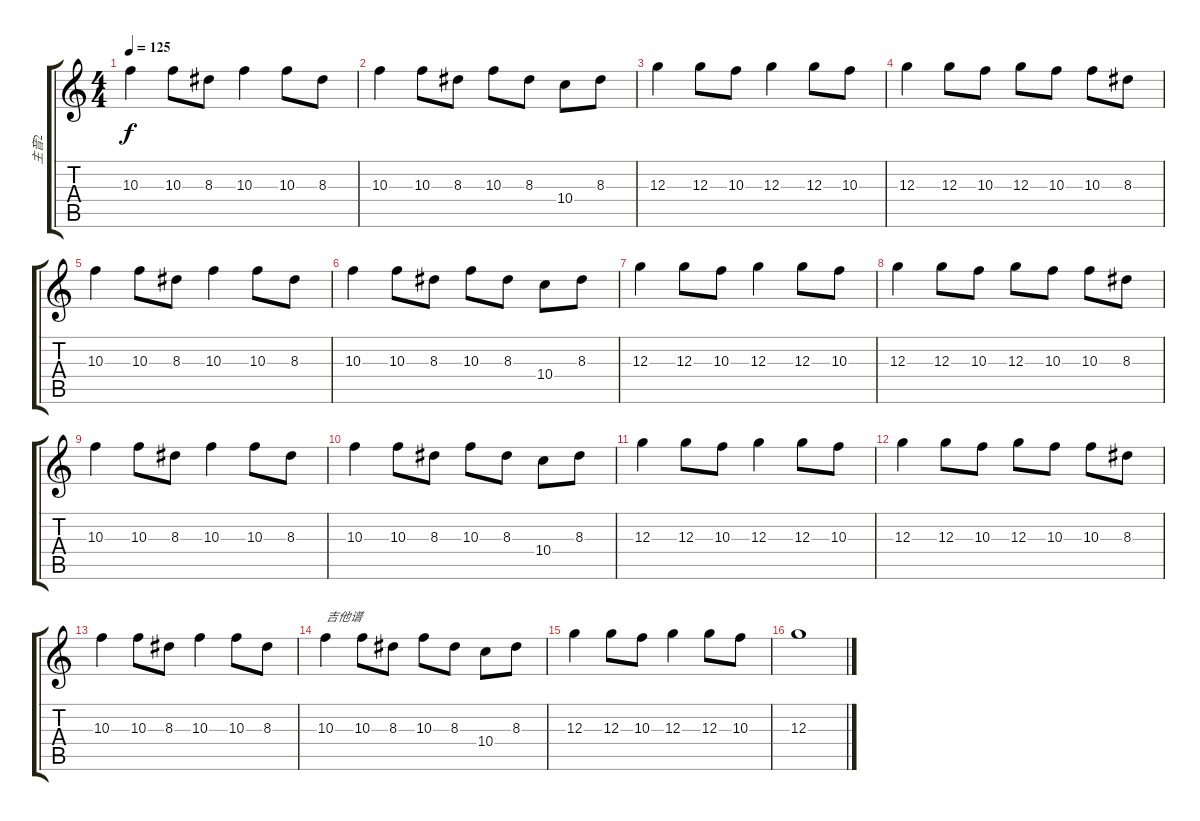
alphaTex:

\track ("主音2" "主音2") {instrument acousticguitarsteel}
\staff {score tabs}
\tuning (E4 B3 G3 D3 A2 E2) {hide}
\ts (4 4)
\tempo 125
\clef g2
\ks c
10.3.4{dy f} 10.3.8 8.3.8 10.3.4 10.3.8 8.3.8 |
10.3.4 10.3.8 8.3.8 10.3.8 8.3.8 10.4.8 8.3.8 |
12.3.4 12.3.8 10.3.8 12.3.4 12.3.8 10.3.8 |
12.3.4 12.3.8 10.3.8 12.3.8 10.3.8 10.3.8 8.3.8 |
10.3.4 10.3.8 8.3.8 10.3.4 10.3.8 8.3.8 |
10.3.4 10.3.8 8.3.8 10.3.8 8.3.8 10.4.8 8.3.8 |
12.3.4 12.3.8 10.3.8 12.3.4 12.3.8 10.3.8 |
12.3.4 12.3.8 10.3.8 12.3.8 10.3.8 10.3.8 8.3.8 |
10.3.4 10.3.8 8.3.8 10.3.4 10.3.8 8.3.8 |
10.3.4 10.3.8 8.3.8 10.3.8 8.3.8 10.4.8 8.3.8 |
12.3.4 12.3.8 10.3.8 12.3.4 12.3.8 10.3.8 |
12.3.4 12.3.8 10.3.8 12.3.8 10.3.8 10.3.8 8.3.8 |
10.3.4 10.3.8 8.3.8 10.3.4 10.3.8 8.3.8 |
10.3.4{txt "吉他谱"} 10.3.8 8.3.8 10.3.8 8.3.8 10.4.8 8.3.8 |
12.3.4 12.3.8 10.3.8 12.3.4 12.3.8 10.3.8 |
12.3.1
